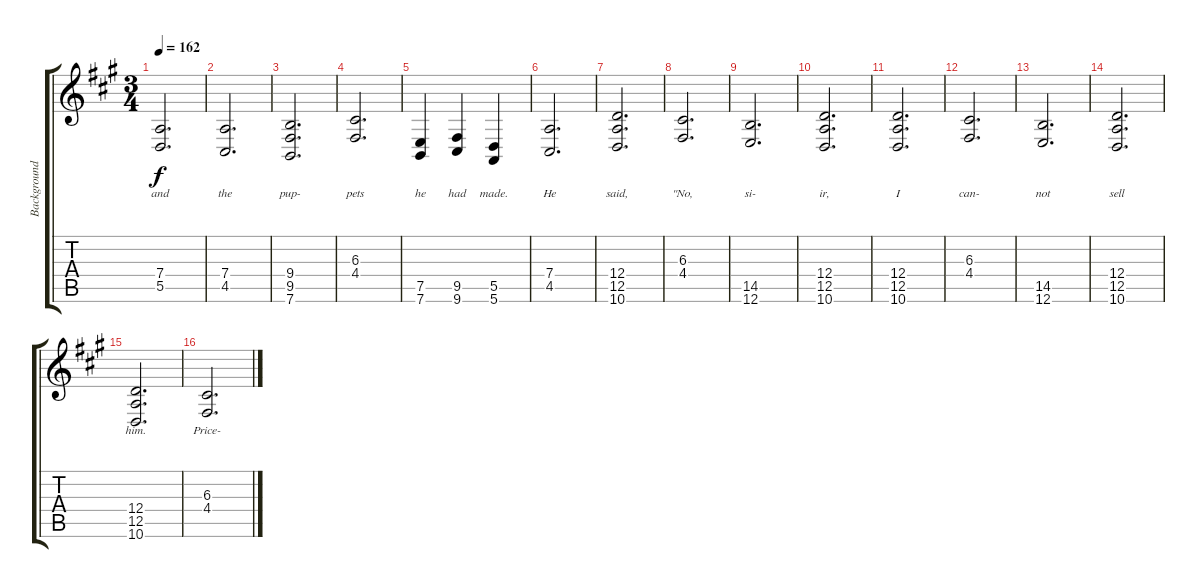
\track ("Background Choir Effect" "Background") {instrument choiraahs}
\staff {score tabs}
\tuning (E4 B3 G3 D3 A2 E2) {hide}
\ts (3 4)
\tempo 162
\clef g2
\ks a
(7.4 5.5).2{d lyrics (0 "and") lyrics (1 "") lyrics (2 "") lyrics (3 "") lyrics (4 "") dy f} |
(7.4 4.5).2{d lyrics (0 "the") lyrics (1 "") lyrics (2 "") lyrics (3 "") lyrics (4 "")} |
(9.4 9.5 7.6).2{d lyrics (0 "pup-") lyrics (1 "") lyrics (2 "") lyrics (3 "") lyrics (4 "")} |
(6.3 4.4).2{d lyrics (0 "pets") lyrics (1 "") lyrics (2 "") lyrics (3 "") lyrics (4 "")} |
(7.5 7.6).4{lyrics (0 "he") lyrics (1 "") lyrics (2 "") lyrics (3 "") lyrics (4 "")} (9.5 9.6).4{lyrics (0 "had") lyrics (1 "") lyrics (2 "") lyrics (3 "") lyrics (4 "")} (5.5 5.6).4{lyrics (0 "made.") lyrics (1 "") lyrics (2 "") lyrics (3 "") lyrics (4 "")} |
(7.4 4.5).2{d lyrics (0 "He") lyrics (1 "") lyrics (2 "") lyrics (3 "") lyrics (4 "")} |
(12.4 12.5 10.6).2{d lyrics (0 "said,") lyrics (1 "") lyrics (2 "") lyrics (3 "") lyrics (4 "")} |
(6.3 4.4).2{d lyrics (0 "\"No,") lyrics (1 "") lyrics (2 "") lyrics (3 "") lyrics (4 "")} |
(14.5 12.6).2{d lyrics (0 "si-") lyrics (1 "") lyrics (2 "") lyrics (3 "") lyrics (4 "")} |
(12.4 12.5 10.6).2{d lyrics (0 "ir,") lyrics (1 "") lyrics (2 "") lyrics (3 "") lyrics (4 "")} |
(12.4 12.5 10.6).2{d lyrics (0 "I") lyrics (1 "") lyrics (2 "") lyrics (3 "") lyrics (4 "")} |
(6.3 4.4).2{d lyrics (0 "can-") lyrics (1 "") lyrics (2 "") lyrics (3 "") lyrics (4 "")} |
(14.5 12.6).2{d lyrics (0 "not") lyrics (1 "") lyrics (2 "") lyrics (3 "") lyrics (4 "")} |
(12.4 12.5 10.6).2{d lyrics (0 "sell") lyrics (1 "") lyrics (2 "") lyrics (3 "") lyrics (4 "")} |
(12.4 12.5 10.6).2{d lyrics (0 "him.") lyrics (1 "") lyrics (2 "") lyrics (3 "") lyrics (4 "")} |
(6.3 4.4).2{d lyrics (0 "Price-") lyrics (1 "") lyrics (2 "") lyrics (3 "") lyrics (4 "")}
